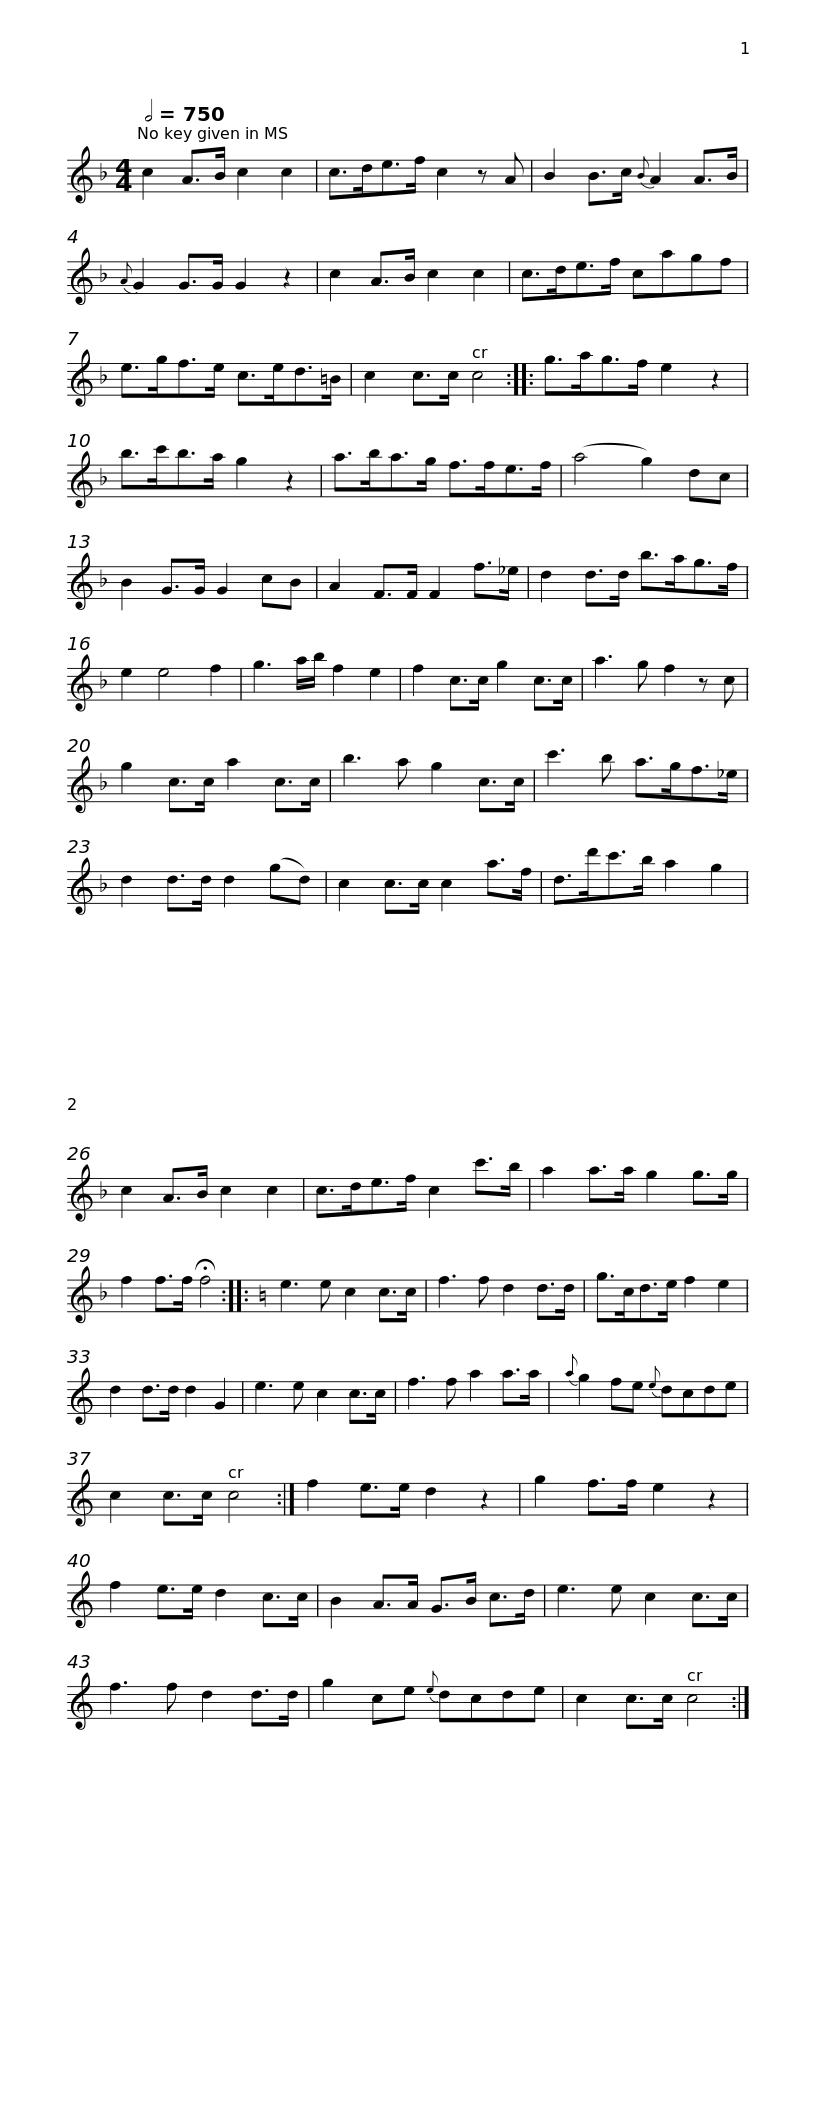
X:1
L:1/8
Q:1/2=750
M:4/4
I:linebreak $
K:F
V:1 treble
V:1
 c2 A>B c2 c2 | c>de>f c2 z A | B2 B>c{B} A2 A>B |{A} G2 G>G G2 z2 |$ c2 A>B c2 c2 | %5
 c>de>f cagf | e>gf>e c>ed>=B | c2 c>c c4 ::$ g>ag>f e2 z2 | b>c'b>a g2 z2 | %10
 a>ba>g f>fe>f | (a4 g2) dc |$ B2 G>G G2 cB | A2 F>F F2 f>_e | d2 d>d b>ag>f | %15
 e2 e4 f2 |$ g3 a/b/ f2 e2 | f2 c>c g2 c>c | a3 g f2 z c | g2 c>c a2 c>c |$ %20
 b3 a g2 c>c | c'3 b a>gf>_e | d2 d>d d2 (gd) | c2 c>c c2 a>f |$ d>d'c'>b a2 g2 | %25
 c2 A>B c2 c2 | c>de>f c2 c'>b | a2 a>a g2 g>g | f2 f>f !fermata!f4 ::$[K:C] e3 e c2 c>c | %30
 f3 f d2 d>d | g>cd>e f2 e2 | d2 d>d d2 G2 |$ e3 e c2 c>c | f3 f a2 a>a | %35
{a} g2 fe{e} dcde | c2 c>c c4 :|$ f2 e>e d2 z2 | g2 f>f e2 z2 | f2 e>e d2 c>c | %40
 B2 A>A G>B c>d |$ e3 e c2 c>c | f3 f d2 d>d | g2 ce{e} dcde | c2 c>c c4 :| %45
